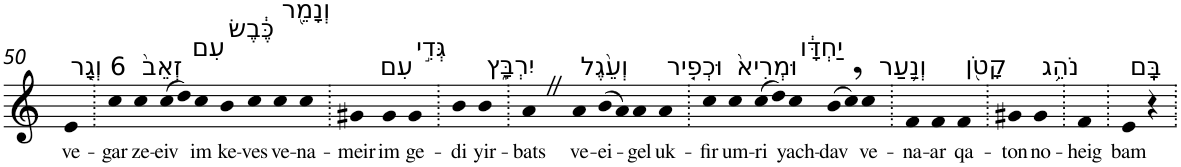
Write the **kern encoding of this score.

**kern	**text
*part1	*part1
*staff1	*staff1
*I"Piano	*
*I'Pno	*
!!LO:PB:g=z
*clefG2	*
*k[]	*
=50	=50
!LO:TX:a:t=6 וְגָ֤ר	!
!	!LO:LY:b
4e	ve-
=51.	=51.
!	!LO:LY:b
4cc	-gar
!LO:TX:a:t=זְאֵב֙	!
!	!LO:LY:b
4cc	ze-
!	!LO:LY:b
(8cc	-eiv
8dd)	.
!LO:TX:a:t=עִם	!
!	!LO:LY:b
4cc	im
!LO:TX:a:t=כֶּ֔בֶשׂ	!
!	!LO:LY:b
4b	ke-
!	!LO:LY:b
4cc	-ves
!LO:TX:a:t=וְנָמֵ֖ר	!
!	!LO:LY:b
4cc	ve-
!	!LO:LY:b
4cc	-na-
=52.	=52.
!	!LO:LY:b
4g#X	-meir
!LO:TX:a:t=עִם	!
!	!LO:LY:b
4g#	im
!LO:TX:a:t=גְּדִ֣י	!
!	!LO:LY:b
4g#	ge-
=53.	=53.
!	!LO:LY:b
4b	-di
!LO:TX:a:t=יִרְבָּ֑ץ	!
!	!LO:LY:b
4b	yir-
=54.	=54.
!	!LO:LY:b
4aZ	-bats
!LO:TX:a:t=וְעֵ֨גֶל	!
!	!LO:LY:b
4a	ve-
!	!LO:LY:b
(8b	-ei-
8a)	.
!	!LO:LY:b
4a	-gel
!LO:TX:a:t=וּכְפִ֤יר	!
!	!LO:LY:b
4a	uk-
=55.	=55.
!	!LO:LY:b
4cc	-fir
!LO:TX:a:t=וּמְרִיא֙	!
!	!LO:LY:b
4cc	um-
!	!LO:LY:b
(8cc	-ri
8dd)	.
!LO:TX:a:t=יַחְדָּ֔ו	!
!	!LO:LY:b
4cc	yach-
!	!LO:LY:b
(8b	-dav
8cc,)	.
!LO:TX:a:t=וְנַ֥עַר	!
!	!LO:LY:b
4cc	ve-
=56.	=56.
!	!LO:LY:b
4f	-na-
!	!LO:LY:b
4f	-ar
!LO:TX:a:t=קָטֹ֖ן	!
!	!LO:LY:b
4f	qa-
=57.	=57.
!	!LO:LY:b
4g#X	-ton
!LO:TX:a:t=נֹהֵ֥ג	!
!	!LO:LY:b
4g#	no-
=58.	=58.
!	!LO:LY:b
4f	-heig
=59.	=59.
!LO:TX:a:t=בָּֽם	!
!	!LO:LY:b
4e	bam
4r	.
=.	=.
*-	*-
